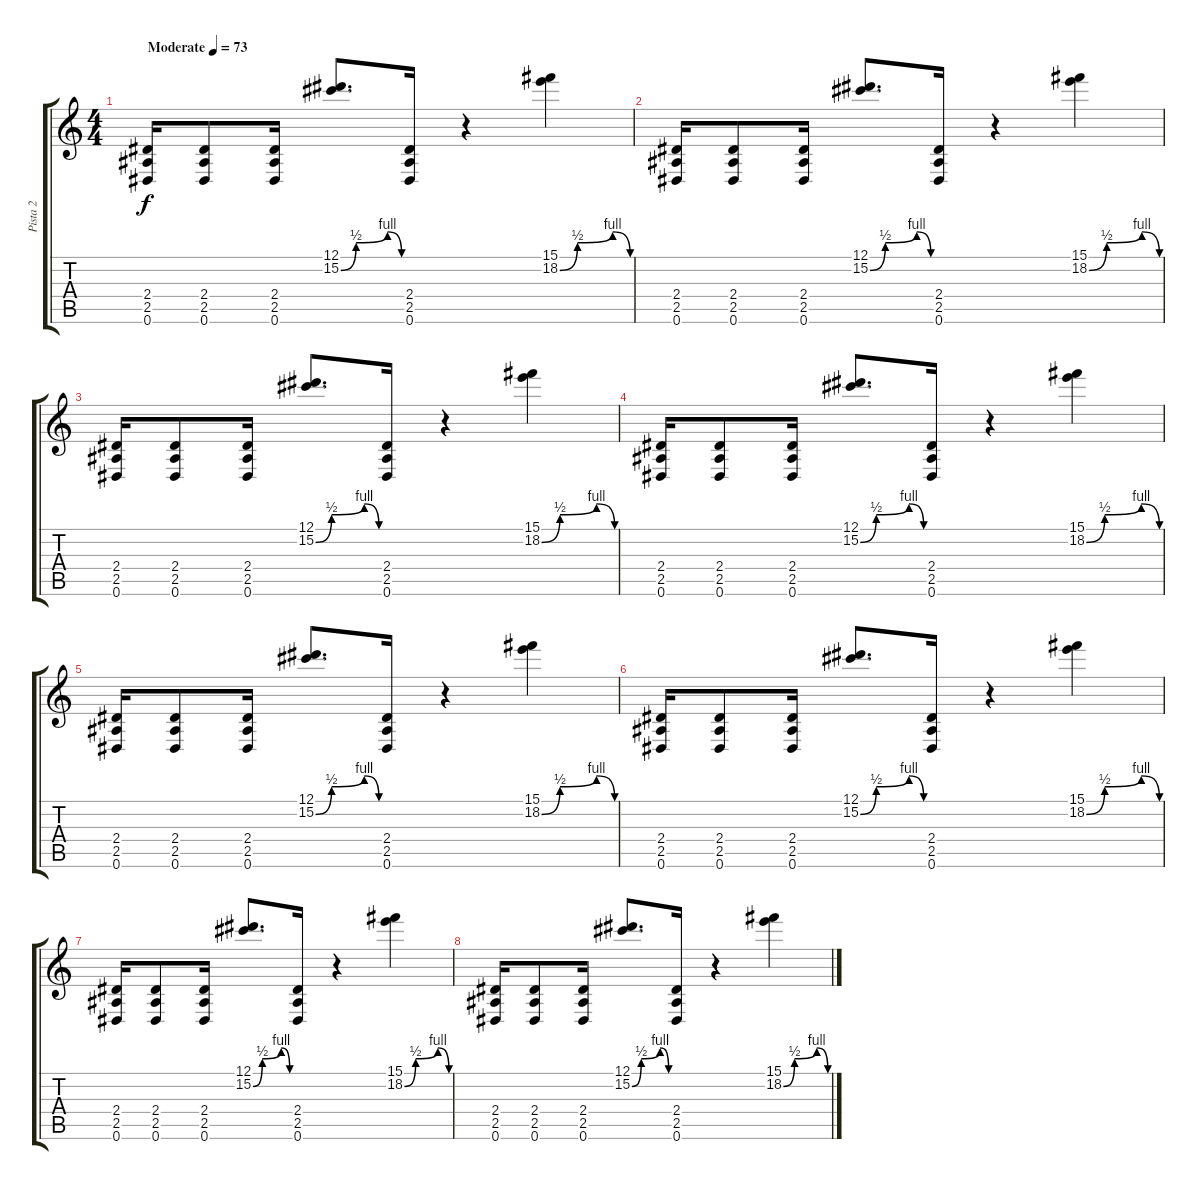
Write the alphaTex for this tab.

\track ("Pista 2" "Pista 2") {instrument distortionguitar}
\staff {score tabs}
\tuning (Eb4 Bb3 Gb3 Db3 Ab2 Eb2) {hide}
\ts (4 4)
\tempo (73 "Moderate")
\clef g2
\ks c
(2.4 2.5 0.6).16{dy f instrument distortionguitar} (2.4 2.5 0.6).8 (2.4 2.5 0.6).16 (12.1 15.2{be (custom 0 0 15 2 46 4 60 0)}).8{d} (2.4 2.5 0.6).16 r.4 (15.1 18.2{be (custom 0 0 15 2 45 4 60 0)}).4 |
(2.4 2.5 0.6).16 (2.4 2.5 0.6).8 (2.4 2.5 0.6).16 (12.1 15.2{be (custom 0 0 15 2 46 4 60 0)}).8{d} (2.4 2.5 0.6).16 r.4 (15.1 18.2{be (custom 0 0 15 2 45 4 60 0)}).4 |
(2.4 2.5 0.6).16 (2.4 2.5 0.6).8 (2.4 2.5 0.6).16 (12.1 15.2{be (custom 0 0 15 2 46 4 60 0)}).8{d} (2.4 2.5 0.6).16 r.4 (15.1 18.2{be (custom 0 0 15 2 45 4 60 0)}).4 |
(2.4 2.5 0.6).16 (2.4 2.5 0.6).8 (2.4 2.5 0.6).16 (12.1 15.2{be (custom 0 0 15 2 46 4 60 0)}).8{d} (2.4 2.5 0.6).16 r.4 (15.1 18.2{be (custom 0 0 15 2 45 4 60 0)}).4 |
(2.4 2.5 0.6).16 (2.4 2.5 0.6).8 (2.4 2.5 0.6).16 (12.1 15.2{be (custom 0 0 15 2 46 4 60 0)}).8{d} (2.4 2.5 0.6).16 r.4 (15.1 18.2{be (custom 0 0 15 2 45 4 60 0)}).4 |
(2.4 2.5 0.6).16 (2.4 2.5 0.6).8 (2.4 2.5 0.6).16 (12.1 15.2{be (custom 0 0 15 2 46 4 60 0)}).8{d} (2.4 2.5 0.6).16 r.4 (15.1 18.2{be (custom 0 0 15 2 45 4 60 0)}).4 |
(2.4 2.5 0.6).16 (2.4 2.5 0.6).8 (2.4 2.5 0.6).16 (12.1 15.2{be (custom 0 0 15 2 46 4 60 0)}).8{d} (2.4 2.5 0.6).16 r.4 (15.1 18.2{be (custom 0 0 15 2 45 4 60 0)}).4 |
(2.4 2.5 0.6).16 (2.4 2.5 0.6).8 (2.4 2.5 0.6).16 (12.1 15.2{be (custom 0 0 15 2 46 4 60 0)}).8{d} (2.4 2.5 0.6).16 r.4 (15.1 18.2{be (custom 0 0 15 2 45 4 60 0)}).4
